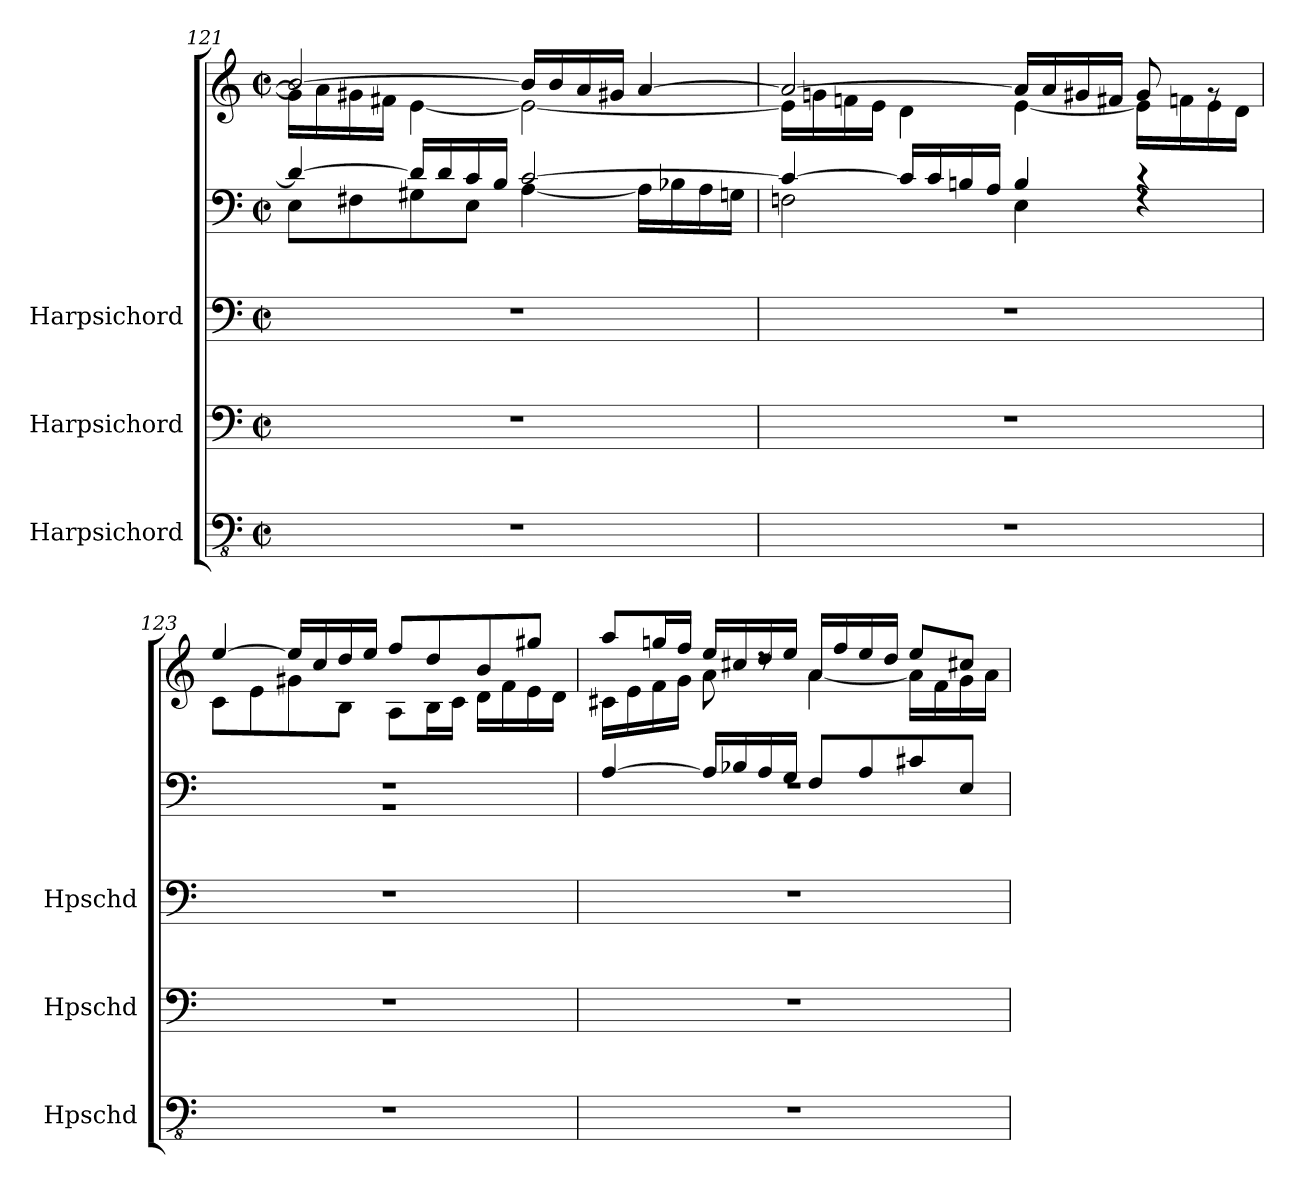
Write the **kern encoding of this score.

**kern	**kern	**kern	**kern	**kern
*part3	*part2	*part1	*part1	*part1
*staff5	*staff4	*staff3	*staff2	*staff1
*I"Harpsichord	*I"Harpsichord	*I"Harpsichord	*	*
*I'Hpschd	*I'Hpschd	*I'Hpschd	*	*
*clefFv4	*clefF4	*clefF4	*clefF4	*clefG2
*k[]	*k[]	*k[]	*k[]	*k[]
*M2/2	*M2/2	*M2/2	*M2/2	*M2/2
*met(c|)	*met(c|)	*met(c|)	*met(c|)	*met(c|)
=121	=121	=121	=121	=121
*	*	*	*^	*^
1r	1r	1r	4d/_	8E\L	2b/_	16g\LL]
.	.	.	.	.	.	16a\
.	.	.	.	8F#X\	.	16g#X\
.	.	.	.	.	.	16f#X\JJ
.	.	.	16d/LL]	8G#X\	.	[4e\
.	.	.	16d/	.	.	.
.	.	.	16c/	8E\J	.	.
.	.	.	16B/JJ	.	.	.
.	.	.	[2c/	[4A\	16b/LL]	2e\_
.	.	.	.	.	16b/	.
.	.	.	.	.	16a/	.
.	.	.	.	.	16g#X/JJ	.
.	.	.	.	16A\LL]	[4a/	.
.	.	.	.	16B-X\	.	.
.	.	.	.	16A\	.	.
.	.	.	.	16Gn\JJ	.	.
!!LO:PB:g=z	!!
=122	=122	=122	=122	=122	=122	=122
1r	1r	1r	4c/_	2Fn\	2a/_	16e\LL]
.	.	.	.	.	.	16gn\
.	.	.	.	.	.	16fn\
.	.	.	.	.	.	16e\JJ
.	.	.	16c/LL]	.	.	4d\
.	.	.	16c/	.	.	.
.	.	.	16Bn/	.	.	.
.	.	.	16A/JJ	.	.	.
.	.	.	4B/	4E\	16a/LL]	[4e\
.	.	.	.	.	16a/	.
.	.	.	.	.	16g#X/	.
.	.	.	.	.	16f#X/JJ	.
.	.	.	4r	4rF	8g#/	16e\LL]
.	.	.	.	.	.	16fn\
.	.	.	.	.	8rg	16e\
.	.	.	.	.	.	16d\JJ
=123	=123	=123	=123	=123	=123	=123
1r	1r	1r	1rBB	1rF	[4ee/	8c\L
.	.	.	.	.	.	8e\
.	.	.	.	.	16ee/LL]	8g#X\
.	.	.	.	.	16cc/	.
.	.	.	.	.	16dd/	8B\J
.	.	.	.	.	16ee/JJ	.
.	.	.	.	.	8ff/L	8A\L
.	.	.	.	.	8dd/	16B\L
.	.	.	.	.	.	16c\JJ
.	.	.	.	.	8b/	16d\LL
.	.	.	.	.	.	16f\
.	.	.	.	.	8gg#X/J	16e\
.	.	.	.	.	.	16d\JJ
=124	=124	=124	=124	=124	=124	=124
1r	1r	1r	[4A/	1rF	8aa/L	16c#X\LL
.	.	.	.	.	.	16e\
.	.	.	.	.	16ggn/L	16f\
.	.	.	.	.	16ff/JJ	16g\JJ
.	.	.	16A/LL]	.	16ee/LL	8a\
.	.	.	16B-X/	.	16cc#X/	.
.	.	.	16A/	.	16dd/	8rdd
.	.	.	16G/JJ	.	16ee/JJ	.
.	.	.	8F/L	.	16a/LL	[4a\
.	.	.	.	.	16ff/	.
.	.	.	8A/	.	16ee/	.
.	.	.	.	.	16dd/JJ	.
.	.	.	8c#X/	.	8ee/L	16a\LL]
.	.	.	.	.	.	16f\
.	.	.	8E/J	.	8cc#X/J	16g\
.	.	.	.	.	.	16a\JJ
*	*	*	*v	*v	*	*
*	*	*	*	*v	*v
=	=	=	=	=
*-	*-	*-	*-	*-
